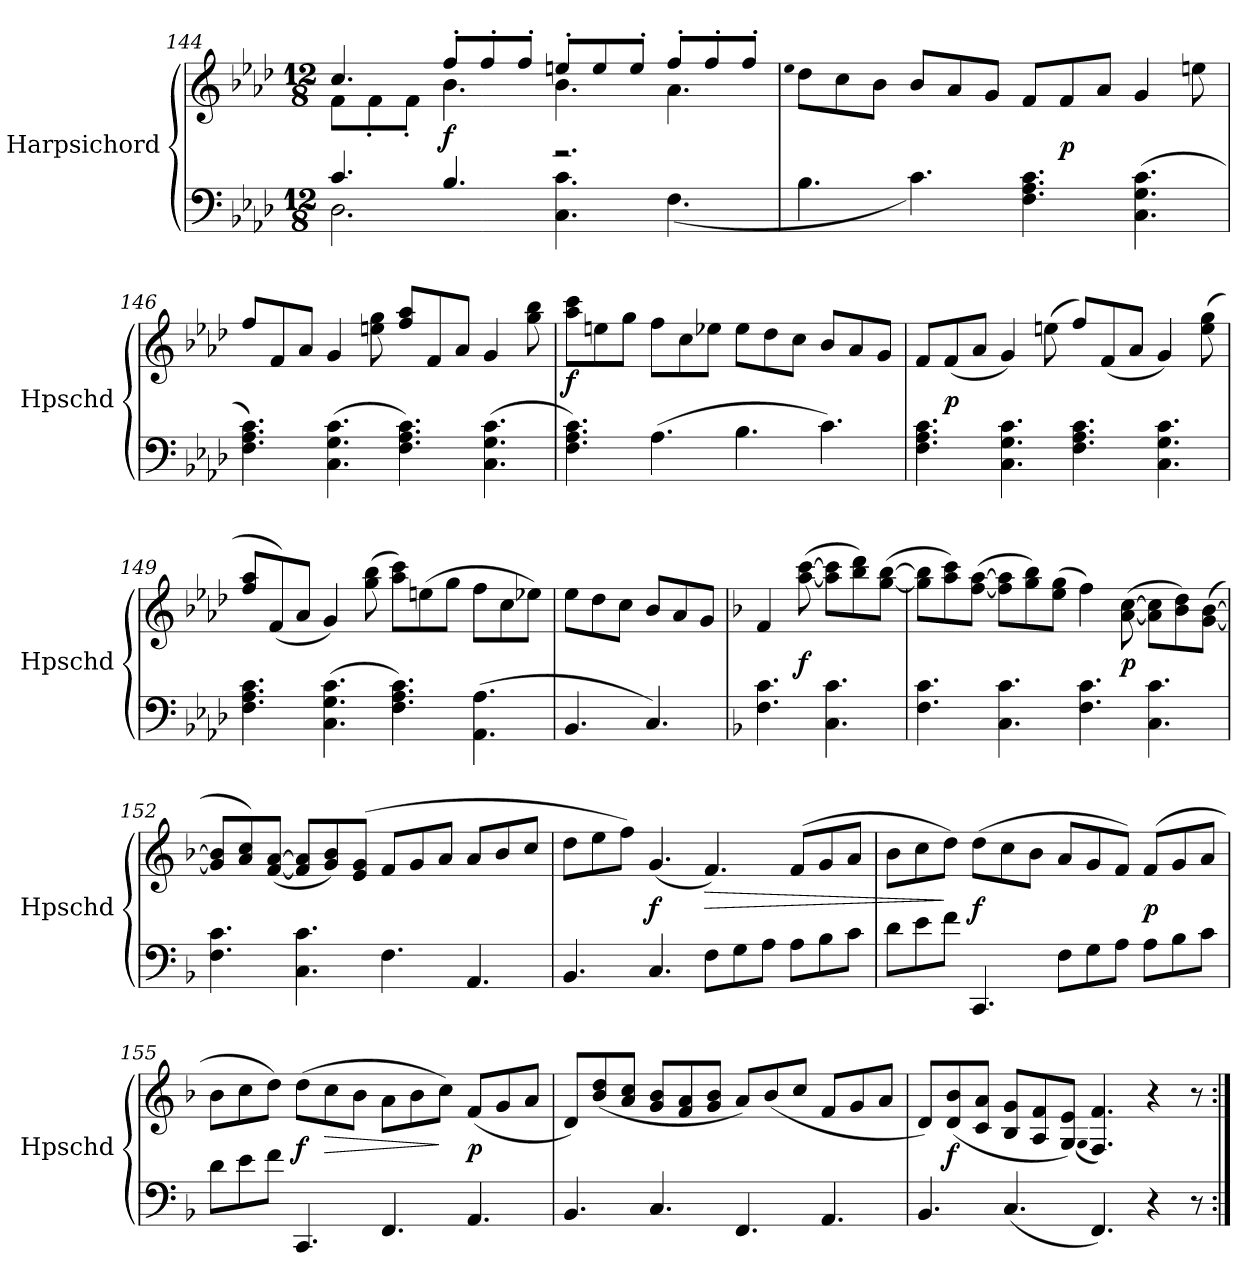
**kern	**kern	**dynam
*part1	*part1	*part1
*staff2	*staff1	*staff1/2
*I"Harpsichord	*	*
*I'Hpschd	*	*
*clefF4	*clefG2	*
*k[b-e-a-d-]	*k[b-e-a-d-]	*
*M12/8	*M12/8	*
=144	=144	=144
*^	*^	*
4.c/	2.D-\	4.cc/	8f\L	.
.	.	.	8f'\	.
.	.	.	8f'\J	.
4.B-/	.	8ff'/L	4.b-\	f
.	.	8ff'/	.	.
.	.	8ff'/J	.	.
2.r	4.C\ 4.c\	8een'/L	4.b-\	.
.	.	8ee/	.	.
.	.	8ee'/J	.	.
.	(4.F\	8ff'/L	4.a-\	.
.	.	8ff'/	.	.
.	.	8ff'/J	.	.
*v	*v	*	*	*
*	*v	*v	*
=145	=145	=145
.	qee-	.
4.B-\	8dd-\L	.
.	8cc\	.
.	8b-\J	.
4.c\)	8b-/L	.
.	8a-/	.
.	8g/J	.
4.F\ 4.A-\ 4.c\	8f/L	.
.	8f/	p
.	8a-/J	.
(4.C\ 4.G\ 4.c\	4g/	.
.	8een\	.
=146	=146	=146
4.F\ 4.A-\ 4.c\)	8ff/L	.
.	8f/	.
.	8a-/J	.
(4.C\ 4.G\ 4.c\	4g/	.
.	8een\ 8gg\	.
4.F\ 4.A-\ 4.c\)	8ff\ 8aa-\L	.
.	8f/	.
.	8a-/J	.
(4.C\ 4.G\ 4.c\	4g/	.
.	8gg\ 8bb-\	.
=147	=147	=147
4.F\ 4.A-\ 4.c\)	8aa-\ 8ccc\L	f
.	8een\	.
.	8gg\J	.
(4.A-\	8ff\L	.
.	8cc\	.
.	8ee-X\J	.
4.B-\	8ee-\L	.
.	8dd-\	.
.	8cc\J	.
4.c\)	8b-/L	.
.	8a-/	.
.	8g/J	.
=148	=148	=148
4.F\ 4.A-\ 4.c\	8f/L	.
.	(8f/	p
.	8a-/J	.
4.C\ 4.G\ 4.c\	4g/)	.
.	(8een\	.
4.F\ 4.A-\ 4.c\	8ff\L)	.
.	(8f/	.
.	8a-/J	.
4.C\ 4.G\ 4.c\	4g/)	.
.	(8ee\ 8gg\	.
=149	=149	=149
4.F\ 4.A-\ 4.c\	8ff\ 8aa-\L	.
.	(8f/)	.
.	8a-/J	.
(4.C\ 4.G\ 4.c\	4g/)	.
.	(8gg\ 8bb-\	.
4.F\ 4.A-\ 4.c\)	8aa-\ 8ccc\L)	.
.	(8een\	.
.	8gg\J	.
(4.AA-\ 4.A-\	8ff\L	.
.	8cc\	.
.	8ee-X\J)	.
=150	=150	=150
4.BB-/	8ee-\L	.
.	8dd-\	.
.	8cc\J	.
4.C/)	8b-/L	.
.	8a-/	.
.	8g/J	.
=	=	=
*k[b-]	*k[b-]	*
4.F\ 4.c\	4f/	.
.	([8aa\ [8ccc\	f
4.C\ 4.c\	8aa]\ 8ccc]\L	.
.	8bb-\ 8ddd\)	.
.	([8gg\ [8bb-\J	.
=151	=151	=151
4.F\ 4.c\	8gg]\ 8bb-]\L	.
.	8aa\ 8ccc\)	.
.	([8ff\ [8aa\J	.
4.C\ 4.c\	8ff]\ 8aa]\L	.
.	8gg\ 8bb-\)	.
.	(8ee\ 8gg\J	.
4.F\ 4.c\	4ff\)	.
.	([8a\ [8cc\	p
4.C\ 4.c\	8a]\ 8cc]\L	.
.	8b-\ 8dd\)	.
.	([8g\ [8b-\J	.
=152	=152	=152
4.F\ 4.c\	8g]/ 8b-]/L	.
.	8a/ 8cc/)	.
.	([8f/ [8a/J	.
4.C\ 4.c\	8f]/ 8a]/L	.
.	8g/ 8b-/)	.
.	(8e/ 8g/J	.
4.F\	8f/L	.
.	8g/	.
.	8a/J	.
4.AA/	8a/L	.
.	8b-/	.
.	8cc/J	.
=153	=153	=153
4.BB-/	8dd\L	.
.	8ee\	.
.	8ff\J)	.
4.C/	(4.g/	f
!	!	!LO:HP:b
8F\L	4.f/)	>
8G\	.	.
8A\J	.	.
8A\L	(8f/L	.
8B-\	8g/	.
8c\J	8a/J	.
=154	=154	=154
8d\L	8b-\L	.
8e\	8cc\	.
8f\J	8dd\J)	]
4.CC/	(8dd\L	f
.	8cc\	.
.	8b-\J	.
8F\L	8a/L	.
8G\	8g/	.
8A\J	8f/J)	.
8A\L	(8f/L	p
8B-\	8g/	.
8c\J	8a/J	.
=155	=155	=155
8d\L	8b-\L	.
8e\	8cc\	.
8f\J	8dd\J)	.
4.CC/	(8dd\L	f
!	!	!LO:HP:b
.	8cc\	>
.	8b-\J	.
4.FF/	8a\L	.
.	8b-\	.
.	8cc\J)	]
4.AA/	(8f/L	p
.	8g/	.
.	8a/J	.
=156	=156	=156
4.BB-/	8d/L)	.
.	(8b-/ 8dd/	.
.	8a/ 8cc/J	.
4.C/	8g/ 8b-/L	.
.	8f/ 8a/	.
.	8g/ 8b-/J	.
4.FF/	8a/L)	.
.	(8b-/	.
.	8cc/J	.
4.AA/	8f/L	.
.	8g/	.
.	8a/J	.
=157	=157	=157
4.BB-/	8d/L)	.
.	(8d/ 8b-/	f
.	8c/ 8a/J	.
(4.C/	8B-/ 8g/L	.
.	8A/ 8f/	.
.	8G/ 8e/J)	.
.	(qG	.
4.FF/)	4.F/ 4.f/)	.
4r	4r	.
8r	8r	.
=:|!	=:|!	=:|!
*-	*-	*-
